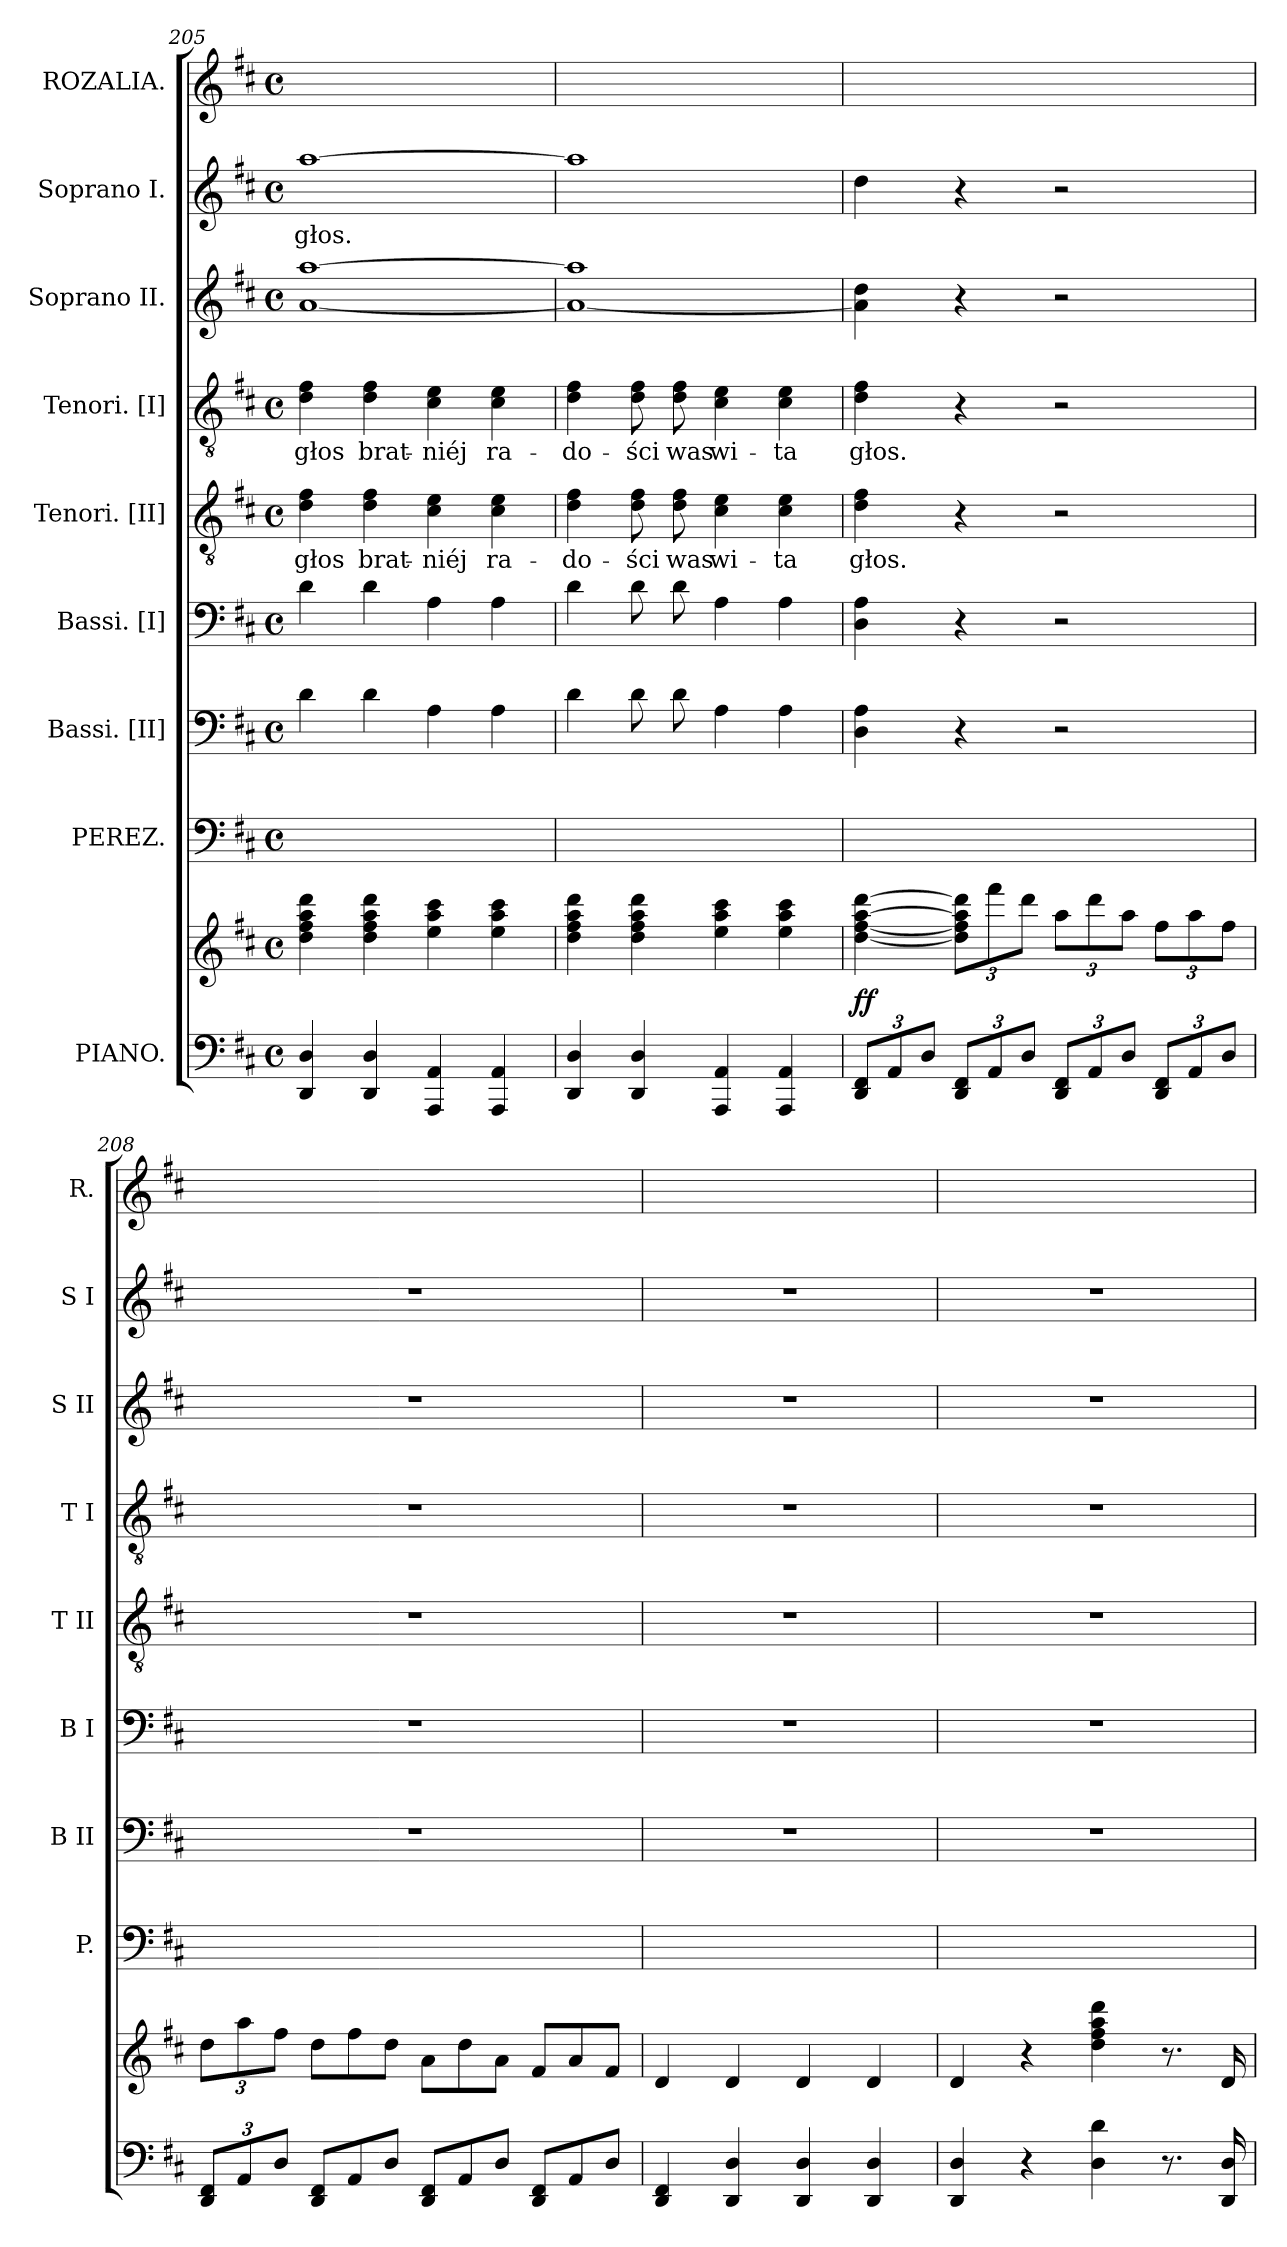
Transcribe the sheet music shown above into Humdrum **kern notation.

**kern	**kern	**dynam	**kern	**kern	**kern	**kern	**text	**kern	**text	**kern	**kern	**text	**kern
*part9	*part9	*part9	*part8	*part7	*part6	*part5	*part5	*part4	*part4	*part3	*part2	*part2	*part1
*staff10	*staff9	*staff9/10	*staff8	*staff7	*staff6	*staff5	*staff5	*staff4	*staff4	*staff3	*staff2	*staff2	*staff1
*I"PIANO.	*	*	*I"PEREZ.	*I"Bassi. [II]	*I"Bassi. [I]	*I"Tenori. [II]	*	*I"Tenori. [I]	*	*I"Soprano II.	*I"Soprano I.	*	*I"ROZALIA.
*	*	*	*I'P.	*I'B II	*I'B I	*I'T II	*	*I'T I	*	*I'S II	*I'S I	*	*I'R.
*clefF4	*clefG2	*	*clefF4	*clefF4	*clefF4	*clefGv2	*	*clefGv2	*	*clefG2	*clefG2	*	*clefG2
*k[f#c#]	*k[f#c#]	*	*k[f#c#]	*k[f#c#]	*k[f#c#]	*k[f#c#]	*	*k[f#c#]	*	*k[f#c#]	*k[f#c#]	*	*k[f#c#]
*D:	*D:	*	*D:	*D:	*D:	*D:	*	*D:	*	*D:	*D:	*	*D:
*M4/4	*M4/4	*	*M4/4	*M4/4	*M4/4	*M4/4	*	*M4/4	*	*M4/4	*M4/4	*	*M4/4
*met(c)	*met(c)	*	*met(c)	*met(c)	*met(c)	*met(c)	*	*met(c)	*	*met(c)	*met(c)	*	*met(c)
=205	=205	=205	=205	=205	=205	=205	=205	=205	=205	=205	=205	=205	=205
4DD/ 4D/	4dd\ 4ff#\ 4aa\ 4ddd\	.	1ryy	4d\	4d\	4d\ 4f#\	głos	4d\ 4f#\	głos	[1a [1aa	[1aa	głos.	1ryy
4DD/ 4D/	4dd\ 4ff#\ 4aa\ 4ddd\	.	.	4d\	4d\	4d\ 4f#\	brat-	4d\ 4f#\	brat-	.	.	.	.
4AAA/ 4AA/	4ee\ 4aa\ 4ccc#\	.	.	4A\	4A\	4c#\ 4e\	-niéj	4c#\ 4e\	-niéj	.	.	.	.
4AAA/ 4AA/	4ee\ 4aa\ 4ccc#\	.	.	4A\	4A\	4c#\ 4e\	ra-	4c#\ 4e\	ra-	.	.	.	.
=206	=206	=206	=206	=206	=206	=206	=206	=206	=206	=206	=206	=206	=206
4DD/ 4D/	4dd\ 4ff#\ 4aa\ 4ddd\	.	1ryy	4d\	4d\	4d\ 4f#\	-do-	4d\ 4f#\	-do-	1a_ 1aa]	1aa]	.	1ryy
4DD/ 4D/	4dd\ 4ff#\ 4aa\ 4ddd\	.	.	8d\	8d\	8d\ 8f#\	-ści	8d\ 8f#\	-ści	.	.	.	.
.	.	.	.	8d\	8d\	8d\ 8f#\	was	8d\ 8f#\	was	.	.	.	.
4AAA/ 4AA/	4ee\ 4aa\ 4ccc#\	.	.	4A\	4A\	4c#\ 4e\	wi-	4c#\ 4e\	wi-	.	.	.	.
4AAA/ 4AA/	4ee\ 4aa\ 4ccc#\	.	.	4A\	4A\	4c#\ 4e\	-ta	4c#\ 4e\	-ta	.	.	.	.
=207	=207	=207	=207	=207	=207	=207	=207	=207	=207	=207	=207	=207	=207
12DD/ 12FF#/L	[4dd\ [4ff#\ [4aa\ [4ddd\	ff	1ryy	4D\ 4A\	4D\ 4A\	4d\ 4f#\	głos.	4d\ 4f#\	głos.	4a]\ 4dd\	4dd\	.	1ryy
12AA/	.	.	.	.	.	.	.	.	.	.	.	.	.
12D/J	.	.	.	.	.	.	.	.	.	.	.	.	.
12DD/ 12FF#/L	12dd]\ 12ff#]\ 12aa]\ 12ddd]\L	.	.	4r	4r	4r	.	4r	.	4r	4r	.	.
12AA/	12fff#\	.	.	.	.	.	.	.	.	.	.	.	.
12D/J	12ddd\J	.	.	.	.	.	.	.	.	.	.	.	.
12DD/ 12FF#/L	12aa\L	.	.	2r	2r	2r	.	2r	.	2r	2r	.	.
12AA/	12ddd\	.	.	.	.	.	.	.	.	.	.	.	.
12D/J	12aa\J	.	.	.	.	.	.	.	.	.	.	.	.
12DD/ 12FF#/L	12ff#\L	.	.	.	.	.	.	.	.	.	.	.	.
12AA/	12aa\	.	.	.	.	.	.	.	.	.	.	.	.
12D/J	12ff#\J	.	.	.	.	.	.	.	.	.	.	.	.
=208	=208	=208	=208	=208	=208	=208	=208	=208	=208	=208	=208	=208	=208
12DD/ 12FF#/L	12dd\L	.	1ryy	1r	1r	1r	.	1r	.	1r	1r	.	1ryy
12AA/	12aa\	.	.	.	.	.	.	.	.	.	.	.	.
12D/J	12ff#\J	.	.	.	.	.	.	.	.	.	.	.	.
*Xtuplet	*Xtuplet	*	*	*	*	*	*	*	*	*	*	*	*
12DD/ 12FF#/L	12dd\L	.	.	.	.	.	.	.	.	.	.	.	.
12AA/	12ff#\	.	.	.	.	.	.	.	.	.	.	.	.
12D/J	12dd\J	.	.	.	.	.	.	.	.	.	.	.	.
12DD/ 12FF#/L	12a\L	.	.	.	.	.	.	.	.	.	.	.	.
12AA/	12dd\	.	.	.	.	.	.	.	.	.	.	.	.
12D/J	12a\J	.	.	.	.	.	.	.	.	.	.	.	.
12DD/ 12FF#/L	12f#/L	.	.	.	.	.	.	.	.	.	.	.	.
12AA/	12a/	.	.	.	.	.	.	.	.	.	.	.	.
12D/J	12f#/J	.	.	.	.	.	.	.	.	.	.	.	.
=209	=209	=209	=209	=209	=209	=209	=209	=209	=209	=209	=209	=209	=209
4DD/ 4FF#/	4d/	.	1ryy	1r	1r	1r	.	1r	.	1r	1r	.	1ryy
4DD/ 4D/	4d/	.	.	.	.	.	.	.	.	.	.	.	.
4DD/ 4D/	4d/	.	.	.	.	.	.	.	.	.	.	.	.
4DD/ 4D/	4d/	.	.	.	.	.	.	.	.	.	.	.	.
=210	=210	=210	=210	=210	=210	=210	=210	=210	=210	=210	=210	=210	=210
4DD/ 4D/	4d/	.	1ryy	1r	1r	1r	.	1r	.	1r	1r	.	1ryy
4r	4r	.	.	.	.	.	.	.	.	.	.	.	.
4D\ 4d\	4dd\ 4ff#\ 4aa\ 4ddd\	.	.	.	.	.	.	.	.	.	.	.	.
8.r	8.r	.	.	.	.	.	.	.	.	.	.	.	.
16DD/ 16D/	16d/	.	.	.	.	.	.	.	.	.	.	.	.
=	=	=	=	=	=	=	=	=	=	=	=	=	=
*-	*-	*-	*-	*-	*-	*-	*-	*-	*-	*-	*-	*-	*-
